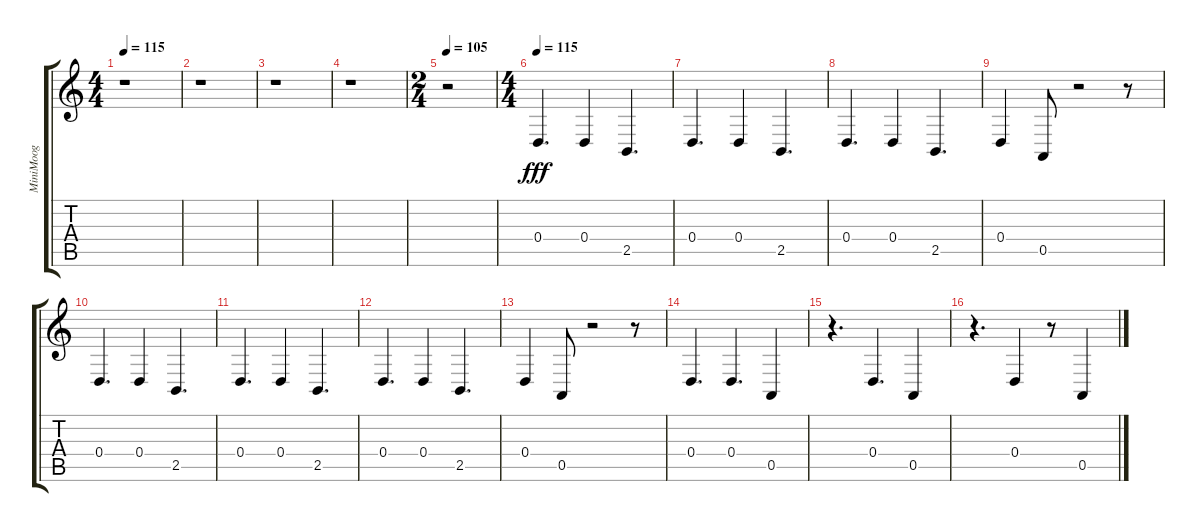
\track ("MiniMoog" "MiniMoog") {instrument lead2sawtooth}
\staff {score tabs}
\tuning (E4 B3 G3 D3 A2 E2) {hide}
\ts (4 4)
\tempo 115
\clef g2
\ks c
r.1{dy fff} |
r.1 |
r.1 |
r.1 |
\ts (2 4)
\tempo 105
r.2 |
\ts (4 4)
\tempo 115
0.4.4{d} 0.4.4 2.5.4{d} |
0.4.4{d} 0.4.4 2.5.4{d} |
0.4.4{d} 0.4.4 2.5.4{d} |
0.4.4 0.5.8 r.2 r.8 |
0.4.4{d} 0.4.4 2.5.4{d} |
0.4.4{d} 0.4.4 2.5.4{d} |
0.4.4{d} 0.4.4 2.5.4{d} |
0.4.4 0.5.8 r.2 r.8 |
0.4.4{d} 0.4.4{d} 0.5.4 |
r.4{d} 0.4.4{d} 0.5.4 |
r.4{d} 0.4.4 r.8 0.5.4
